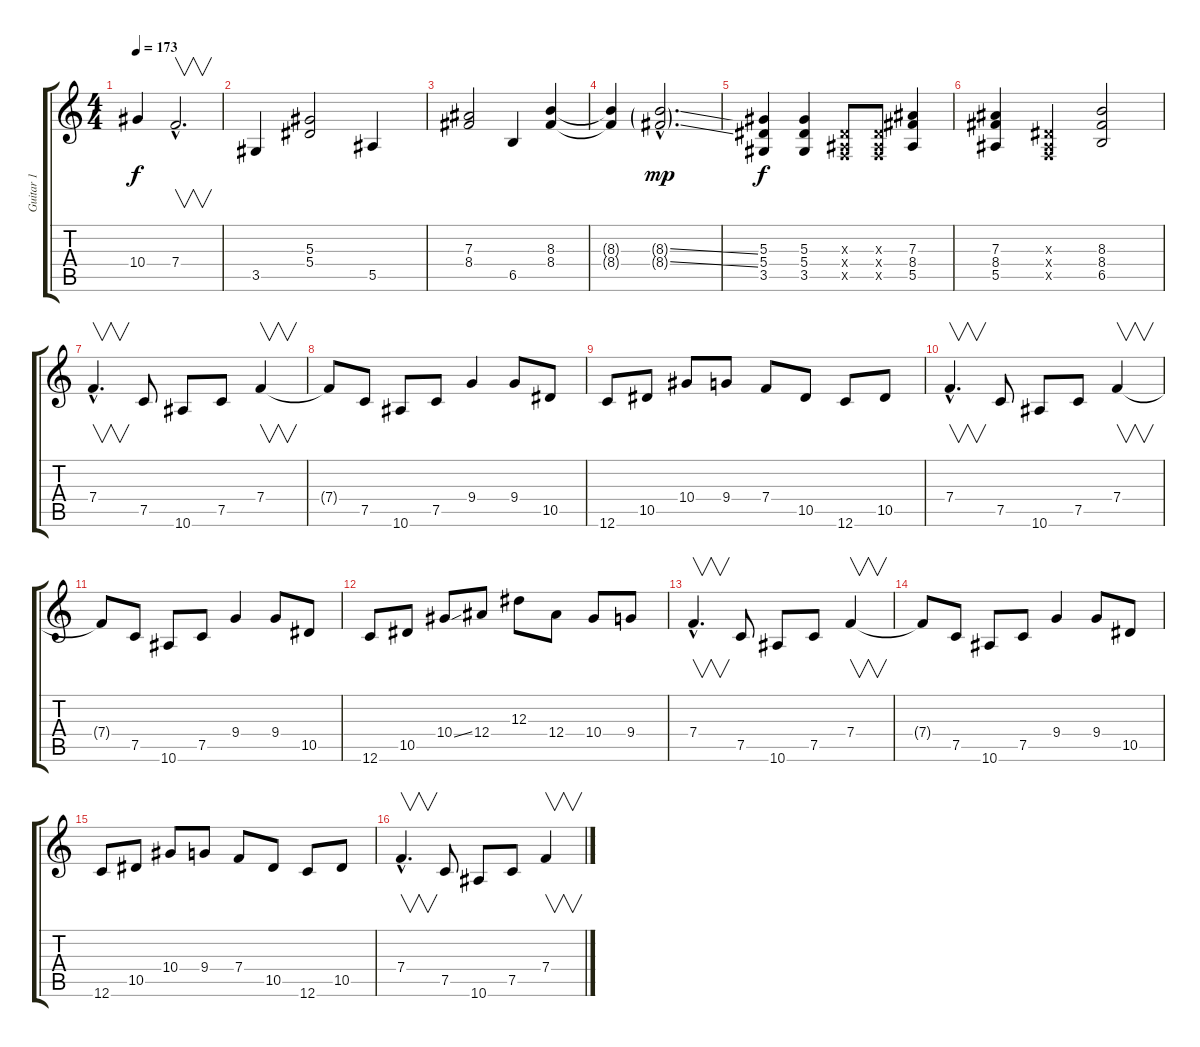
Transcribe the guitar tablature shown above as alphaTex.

\track ("Guitar 1" "Guitar 1") {instrument acousticguitarnylon}
\staff {score tabs}
\tuning (C4 G3 Eb3 Bb2 F2 C2) {hide}
\ts (4 4)
\tempo 173
\clef g2
\ks c
10.4{t}.4{dy f} 7.4{hac}.2{v d} |
3.5.4 (5.3 5.4).2 5.5.4 |
(7.3 8.4).2 6.5.4 (8.3 8.4).4 |
(8.3{t} 8.4{t}).4 (8.3{ss g hac} 8.4{ss g hac}).2{d dy mp} |
(5.3 5.4 3.5).4{dy f} (5.3 5.4 3.5).4 (0.3{x} 0.4{x} 0.5{x}).8 (0.3{x} 0.4{x} 0.5{x}).8 (7.3 8.4 5.5).4 |
(7.3 8.4 5.5).4 (0.3{x} 0.4{x} 0.5{x}).4 (8.3 8.4 6.5).2 |
7.4{hac}.4{v d} 7.5.8 10.6.8 7.5.8 7.4.4{v} |
7.4{t}.8 7.5.8 10.6.8 7.5.8 9.4.4 9.4.8 10.5.8 |
12.6.8 10.5.8 10.4.8 9.4.8 7.4.8 10.5.8 12.6.8 10.5.8 |
7.4{hac}.4{v d} 7.5.8 10.6.8 7.5.8 7.4.4{v} |
7.4{t}.8 7.5.8 10.6.8 7.5.8 9.4.4 9.4.8 10.5.8 |
12.6.8 10.5.8 10.4{ss}.8 12.4.8 12.3.8 12.4.8 10.4.8 9.4.8 |
7.4{hac}.4{v d} 7.5.8 10.6.8 7.5.8 7.4.4{v} |
7.4{t}.8 7.5.8 10.6.8 7.5.8 9.4.4 9.4.8 10.5.8 |
12.6.8 10.5.8 10.4.8 9.4.8 7.4.8 10.5.8 12.6.8 10.5.8 |
7.4{hac}.4{v d} 7.5.8 10.6.8 7.5.8 7.4.4{v}
